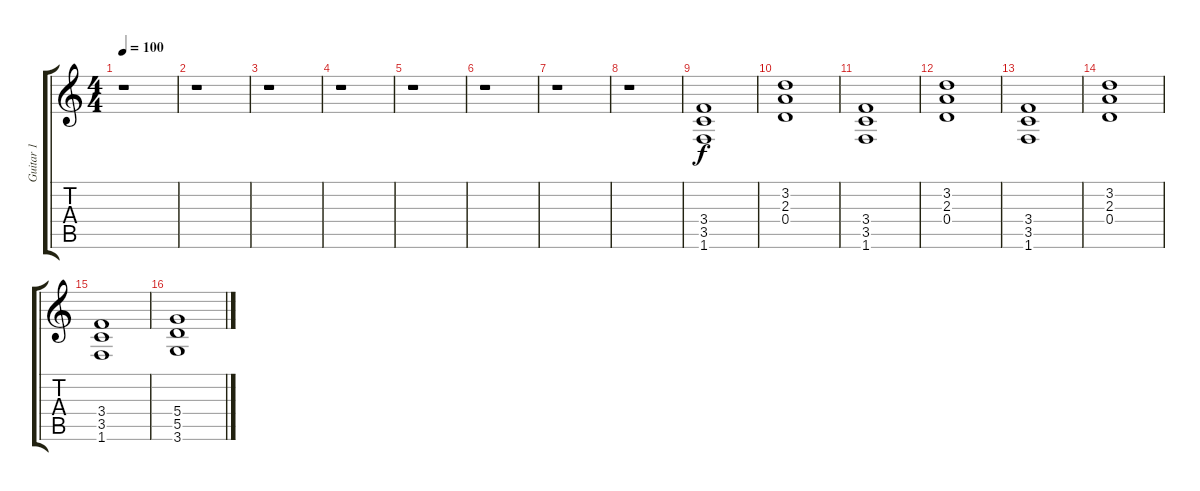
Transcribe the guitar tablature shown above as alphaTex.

\track ("Guitar 1" "Guitar 1") {instrument distortionguitar}
\staff {score tabs}
\tuning (E4 B3 G3 D3 A2 E2) {hide}
\ts (4 4)
\tempo 100
\clef g2
\ks c
r.1{dy f} |
r.1 |
r.1 |
r.1 |
r.1 |
r.1 |
r.1 |
r.1 |
(3.4 3.5 1.6).1{instrument distortionguitar} |
(3.2 2.3 0.4).1 |
(3.4 3.5 1.6).1 |
(3.2 2.3 0.4).1 |
(3.4 3.5 1.6).1 |
(3.2 2.3 0.4).1 |
(3.4 3.5 1.6).1 |
(5.4 5.5 3.6).1
